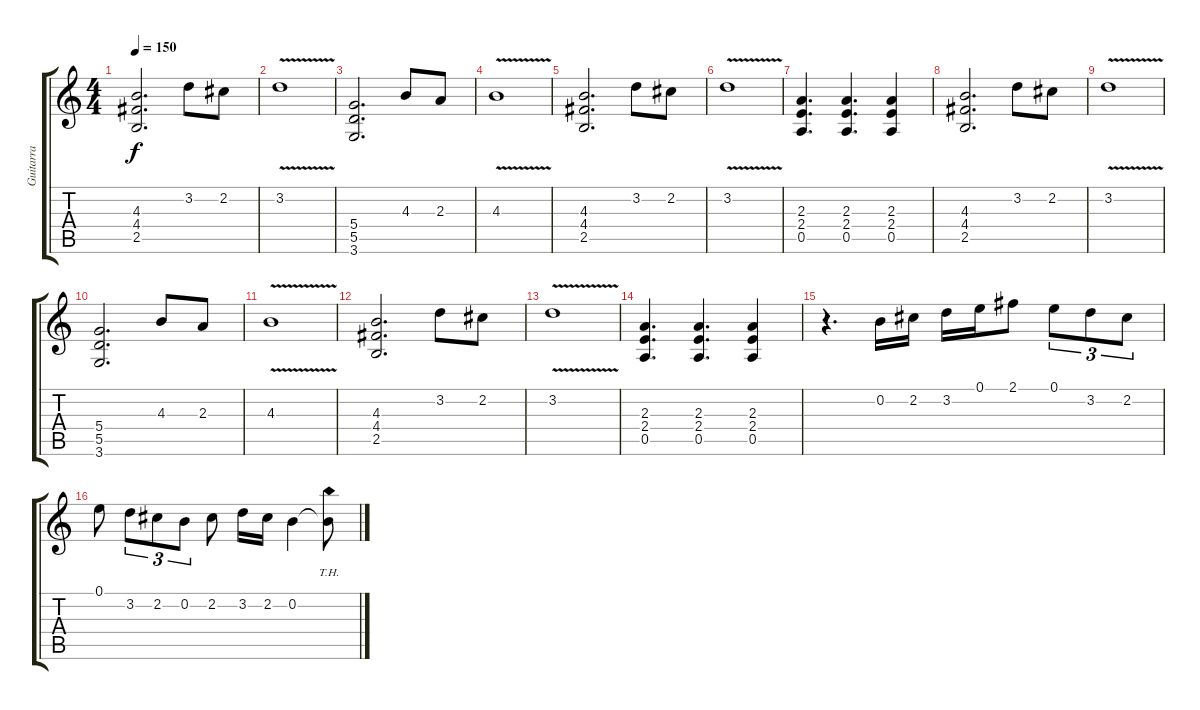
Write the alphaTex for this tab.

\track ("Guitarra" "Guitarra") {instrument distortionguitar}
\staff {score tabs}
\tuning (E4 B3 G3 D3 A2 E2) {hide}
\ts (4 4)
\tempo 150
\clef g2
\ks c
(4.3 4.4 2.5).2{d dy f} 3.2.8 2.2.8 |
3.2{v}.1 |
(5.4 5.5 3.6).2{d} 4.3.8 2.3.8 |
4.3{v}.1 |
(4.3 4.4 2.5).2{d} 3.2.8 2.2.8 |
3.2{v}.1 |
(2.3 2.4 0.5).4{d} (2.3 2.4 0.5).4{d} (2.3 2.4 0.5).4 |
(4.3 4.4 2.5).2{d} 3.2.8 2.2.8 |
3.2{v}.1 |
(5.4 5.5 3.6).2{d} 4.3.8 2.3.8 |
4.3{v}.1 |
(4.3 4.4 2.5).2{d} 3.2.8 2.2.8 |
3.2{v}.1 |
(2.3 2.4 0.5).4{d} (2.3 2.4 0.5).4{d} (2.3 2.4 0.5).4 |
r.4{d volume 16} 0.2.16 2.2.16 3.2.16 0.1.16 2.1.8 0.1.8{tu (3 2)} 3.2.8{tu (3 2)} 2.2.8{tu (3 2)} |
0.1.8 3.2.8{tu (3 2)} 2.2.8{tu (3 2)} 0.2.8{tu (3 2)} 2.2.8 3.2.16 2.2.16 0.2.4 0.2{th 12 t}.8
